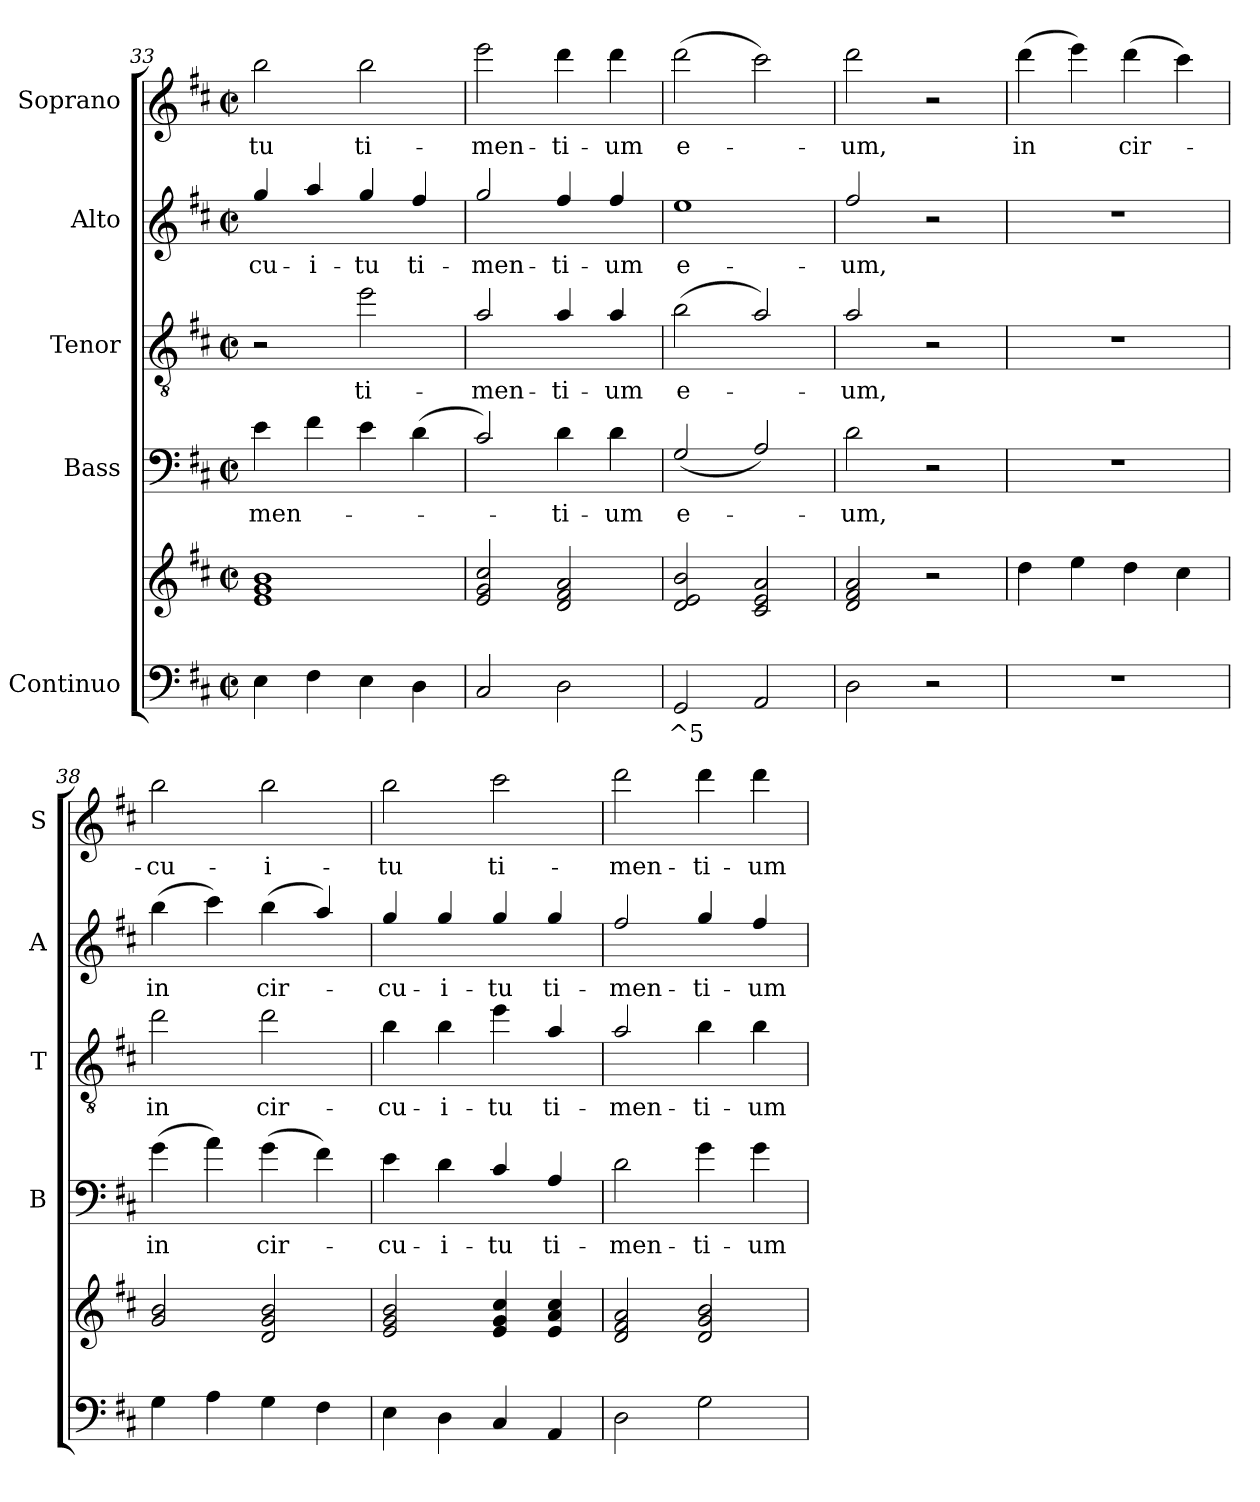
**kern	**text	**kern	**kern	**text	**kern	**text	**kern	**text	**kern	**text
*part5	*part5	*part5	*part4	*part4	*part3	*part3	*part2	*part2	*part1	*part1
*staff6	*staff6	*staff5	*staff4	*staff4	*staff3	*staff3	*staff2	*staff2	*staff1	*staff1
*I"Continuo	*	*	*I"Bass	*	*I"Tenor	*	*I"Alto	*	*I"Soprano	*
*	*	*	*I'B	*	*I'T	*	*I'A	*	*I'S	*
*clefF4	*	*clefG2	*clefF4	*	*clefGv2	*	*clefG2	*	*clefG2	*
*	*	*	*ITrd7c12	*	*ITrd7c12	*	*ITrd7c12	*	*ITrd7c12	*
*k[f#c#]	*	*k[f#c#]	*k[f#c#]	*	*k[f#c#]	*	*k[f#c#]	*	*k[f#c#]	*
*D:	*	*D:	*D:	*	*D:	*	*D:	*	*D:	*
*M2/2	*	*M2/2	*M2/2	*	*M2/2	*	*M2/2	*	*M2/2	*
*met(c|)	*	*met(c|)	*met(c|)	*	*met(c|)	*	*met(c|)	*	*met(c|)	*
=33	=33	=33	=33	=33	=33	=33	=33	=33	=33	=33
!	!	!	!	!LO:LY:b	!	!	!	!	!	!
!	!	!	!	!	!	!	!	!LO:LY:b	!	!
!	!	!	!	!	!	!	!	!	!	!LO:LY:b
4E\	.	1e! 1g! 1b!	4E\	-men-	2r	.	4g/	-cu-	2b\	-tu
!	!	!	!	!	!	!	!	!LO:LY:b	!	!
4F#\	.	.	4F#\	.	.	.	4a/	-i-	.	.
!	!	!	!	!	!	!LO:LY:b	!	!	!	!
!	!	!	!	!	!	!	!	!LO:LY:b	!	!
!	!	!	!	!	!	!	!	!	!	!LO:LY:b
4E\	.	.	4E\	.	2e\	ti-	4g/	-tu	2b\	ti-
!	!	!	!	!	!	!	!	!LO:LY:b	!	!
4D\	.	.	(>4D\	.	.	.	4f#/	ti-	.	.
=34	=34	=34	=34	=34	=34	=34	=34	=34	=34	=34
!	!	!	!	!	!	!LO:LY:b	!	!	!	!
!	!	!	!	!	!	!	!	!LO:LY:b	!	!
!	!	!	!	!	!	!	!	!	!	!LO:LY:b
2C#/	.	2e!/ 2g!/ 2cc#!/	2C#/)	.	2A/	-men-	2g/	-men-	2ee\	-men-
!	!	!	!	!LO:LY:b	!	!	!	!	!	!
!	!	!	!	!	!	!LO:LY:b	!	!	!	!
!	!	!	!	!	!	!	!	!LO:LY:b	!	!
!	!	!	!	!	!	!	!	!	!	!LO:LY:b
2D\	.	2d!/ 2f#!/ 2a!/	4D\	-ti-	4A/	-ti-	4f#/	-ti-	4dd\	-ti-
!	!	!	!	!LO:LY:b	!	!	!	!	!	!
!	!	!	!	!	!	!LO:LY:b	!	!	!	!
!	!	!	!	!	!	!	!	!LO:LY:b	!	!
!	!	!	!	!	!	!	!	!	!	!LO:LY:b
.	.	.	4D\	-um	4A/	-um	4f#/	-um	4dd\	-um
=35	=35	=35	=35	=35	=35	=35	=35	=35	=35	=35
!	!LO:LY:b	!	!	!	!	!	!	!	!	!
!	!	!	!	!LO:LY:b	!	!	!	!	!	!
!	!	!	!	!	!	!LO:LY:b	!	!	!	!
!	!	!	!	!	!	!	!	!LO:LY:b	!	!
!	!	!	!	!	!	!	!	!	!	!LO:LY:b
2GG/	^5	2d!/ 2e!/ 2b!/	(<2GG/	e-	(>2B\	e-	1e	e-	(>2dd\	e-
2AA/	.	2c#!/ 2e!/ 2a!/	2AA/)	.	2A/)	.	.	.	2cc#\)	.
=36	=36	=36	=36	=36	=36	=36	=36	=36	=36	=36
!	!	!	!	!LO:LY:b	!	!	!	!	!	!
!	!	!	!	!	!	!LO:LY:b	!	!	!	!
!	!	!	!	!	!	!	!	!LO:LY:b	!	!
!	!	!	!	!	!	!	!	!	!	!LO:LY:b
2D\	.	2d!/ 2f#!/ 2a!/	2D\	-um,	2A/	-um,	2f#/	-um,	2dd\	-um,
2r	.	2r	2r	.	2r	.	2r	.	2r	.
=37	=37	=37	=37	=37	=37	=37	=37	=37	=37	=37
!	!	!	!	!	!	!	!	!	!	!LO:LY:b
1r	.	4dd!\	1r	.	1r	.	1r	.	(>4dd\	in
.	.	4ee!\	.	.	.	.	.	.	4ee\)	.
!	!	!	!	!	!	!	!	!	!	!LO:LY:b
.	.	4dd!\	.	.	.	.	.	.	(>4dd\	cir-
.	.	4cc#!\	.	.	.	.	.	.	4cc#\)	.
!!LO:PB:g=z
=38	=38	=38	=38	=38	=38	=38	=38	=38	=38	=38
!	!	!	!	!LO:LY:b	!	!	!	!	!	!
!	!	!	!	!	!	!LO:LY:b	!	!	!	!
!	!	!	!	!	!	!	!	!LO:LY:b	!	!
!	!	!	!	!	!	!	!	!	!	!LO:LY:b
4G\	.	2g!/ 2b!/	(>4G\	in	2d\	in	(>4b\	in	2b\	-cu-
4A\	.	.	4A\)	.	.	.	4cc#\)	.	.	.
!	!	!	!	!LO:LY:b	!	!	!	!	!	!
!	!	!	!	!	!	!LO:LY:b	!	!	!	!
!	!	!	!	!	!	!	!	!LO:LY:b	!	!
!	!	!	!	!	!	!	!	!	!	!LO:LY:b
4G\	.	2d!/ 2g!/ 2b!/	(>4G\	cir-	2d\	cir-	(>4b\	cir-	2b\	-i-
4F#\	.	.	4F#\)	.	.	.	4a/)	.	.	.
=39	=39	=39	=39	=39	=39	=39	=39	=39	=39	=39
!	!	!	!	!LO:LY:b	!	!	!	!	!	!
!	!	!	!	!	!	!LO:LY:b	!	!	!	!
!	!	!	!	!	!	!	!	!LO:LY:b	!	!
!	!	!	!	!	!	!	!	!	!	!LO:LY:b
4E\	.	2e!/ 2g!/ 2b!/	4E\	-cu-	4B\	-cu-	4g/	-cu-	2b\	-tu
!	!	!	!	!LO:LY:b	!	!	!	!	!	!
!	!	!	!	!	!	!LO:LY:b	!	!	!	!
!	!	!	!	!	!	!	!	!LO:LY:b	!	!
4D\	.	.	4D\	-i-	4B\	-i-	4g/	-i-	.	.
!	!	!	!	!LO:LY:b	!	!	!	!	!	!
!	!	!	!	!	!	!LO:LY:b	!	!	!	!
!	!	!	!	!	!	!	!	!LO:LY:b	!	!
!	!	!	!	!	!	!	!	!	!	!LO:LY:b
4C#/	.	4e!/ 4g!/ 4cc#!/	4C#/	-tu	4e\	-tu	4g/	-tu	2cc#\	ti-
!	!	!	!	!LO:LY:b	!	!	!	!	!	!
!	!	!	!	!	!	!LO:LY:b	!	!	!	!
!	!	!	!	!	!	!	!	!LO:LY:b	!	!
4AA/	.	4e!/ 4a!/ 4cc#!/	4AA/	ti-	4A/	ti-	4g/	ti-	.	.
=40	=40	=40	=40	=40	=40	=40	=40	=40	=40	=40
!	!	!	!	!LO:LY:b	!	!	!	!	!	!
!	!	!	!	!	!	!LO:LY:b	!	!	!	!
!	!	!	!	!	!	!	!	!LO:LY:b	!	!
!	!	!	!	!	!	!	!	!	!	!LO:LY:b
2D\	.	2d!/ 2f#!/ 2a!/	2D\	-men-	2A/	-men-	2f#/	-men-	2dd\	-men-
!	!	!	!	!LO:LY:b	!	!	!	!	!	!
!	!	!	!	!	!	!LO:LY:b	!	!	!	!
!	!	!	!	!	!	!	!	!LO:LY:b	!	!
!	!	!	!	!	!	!	!	!	!	!LO:LY:b
2G\	.	2d!/ 2g!/ 2b!/	4G\	-ti-	4B\	-ti-	4g/	-ti-	4dd\	-ti-
!	!	!	!	!LO:LY:b	!	!	!	!	!	!
!	!	!	!	!	!	!LO:LY:b	!	!	!	!
!	!	!	!	!	!	!	!	!LO:LY:b	!	!
!	!	!	!	!	!	!	!	!	!	!LO:LY:b
.	.	.	4G\	-um	4B\	-um	4f#/	-um	4dd\	-um
=	=	=	=	=	=	=	=	=	=	=
*-	*-	*-	*-	*-	*-	*-	*-	*-	*-	*-
